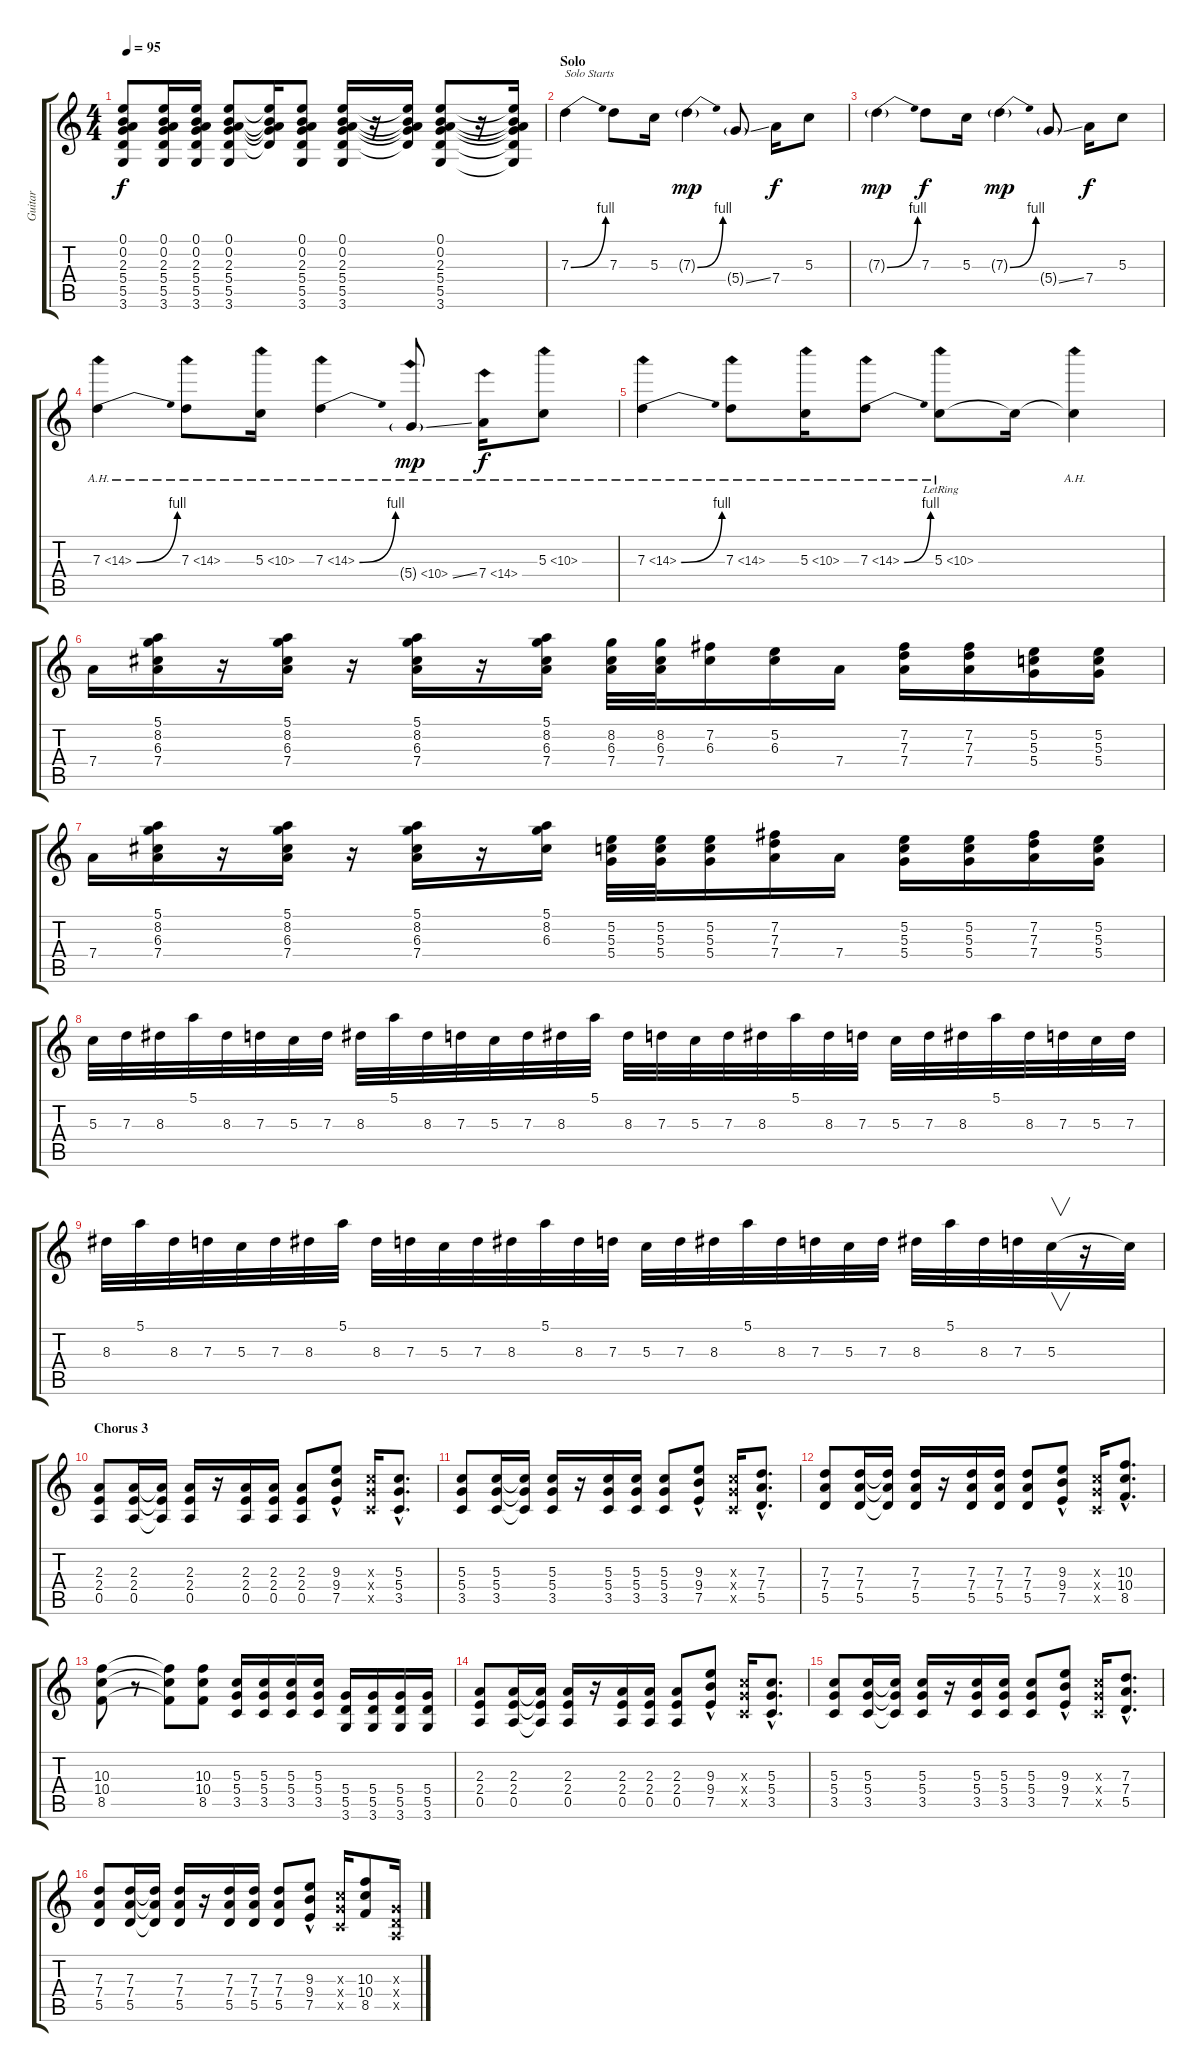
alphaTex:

\track ("Guitar" "Guitar") {instrument overdrivenguitar}
\staff {score tabs}
\tuning (E4 B3 G3 D3 A2 E2) {hide}
\ts (4 4)
\tempo 95
\clef g2
\ks c
(0.1 0.2 2.3 5.4 5.5 3.6).8{dy f} (0.1 0.2 2.3 5.4 5.5 3.6).16 (0.1 0.2 2.3 5.4 5.5 3.6).16 (0.1 0.2 2.3 5.4 5.5 3.6).8 (0.1{t} 0.2{t} 2.3{t} 5.4{t} 5.5{t}).16 (0.1 0.2 2.3 5.4 5.5 3.6).8 (0.1 0.2 2.3 5.4 5.5 3.6).16 r.16 (0.1{t} 0.2{t} 2.3{t} 5.4{t} 5.5{t}).16 (0.1 0.2 2.3 5.4 5.5 3.6).8 r.16 (0.1{t} 0.2{t} 2.3{t} 5.4{t} 5.5{t} 3.6{t}).16 |
\section ("" "Solo")
7.3{be (bend 0 0 60 4)}.4{txt "Solo Starts" volume 16 instrument distortionguitar} 7.3.8 5.3.16 7.3{be (bend 0 0 60 4) g}.4{dy mp} 5.4{ss g}.8 7.4.16{dy f} 5.3.8 |
7.3{be (bend 0 0 60 4) g}.4{dy mp} 7.3.8{dy f} 5.3.16 7.3{be (bend 0 0 60 4) g}.4{dy mp} 5.4{ss g}.8 7.4.16{dy f} 5.3.8 |
7.3{be (bend 0 0 60 4) ah 7}.4 7.3{ah 7}.8 5.3{ah 5}.16 7.3{be (bend 0 0 60 4) ah 7}.4 5.4{ah 5 ss g}.8{dy mp} 7.4{ah 7}.16{dy f} 5.3{ah 5}.8 |
7.3{be (bend 0 0 60 4) ah 7}.4 7.3{ah 7}.8 5.3{ah 5}.16 7.3{be (bend 0 0 60 4) ah 7}.8 5.3{ah 5 lr}.8 5.3{t}.16 5.3{ah 5 t}.4 |
7.4.16 (5.1 8.2 6.3 7.4).16 r.16 (5.1 8.2 6.3 7.4).16 r.16 (5.1 8.2 6.3 7.4).16 r.16 (5.1 8.2 6.3 7.4).16 (8.2 6.3 7.4).32 (8.2 6.3 7.4).32 (7.2 6.3).16 (5.2 6.3).16 7.4.16 (7.2 7.3 7.4).16 (7.2 7.3 7.4).16 (5.2 5.3 5.4).16 (5.2 5.3 5.4).16 |
7.4.16 (5.1 8.2 6.3 7.4).16 r.16 (5.1 8.2 6.3 7.4).16 r.16 (5.1 8.2 6.3 7.4).16 r.16 (5.1 8.2 6.3).16 (5.2 5.3 5.4).32 (5.2 5.3 5.4).32 (5.2 5.3 5.4).16 (7.2 7.3 7.4).16 7.4.16 (5.2 5.3 5.4).16 (5.2 5.3 5.4).16 (7.2 7.3 7.4).16 (5.2 5.3 5.4).16 |
5.3.32 7.3.32 8.3.32 5.1.32 8.3.32 7.3.32 5.3.32 7.3.32 8.3.32 5.1.32 8.3.32 7.3.32 5.3.32 7.3.32 8.3.32 5.1.32 8.3.32 7.3.32 5.3.32 7.3.32 8.3.32 5.1.32 8.3.32 7.3.32 5.3.32 7.3.32 8.3.32 5.1.32 8.3.32 7.3.32 5.3.32 7.3.32 |
8.3.32 5.1.32 8.3.32 7.3.32 5.3.32 7.3.32 8.3.32 5.1.32 8.3.32 7.3.32 5.3.32 7.3.32 8.3.32 5.1.32 8.3.32 7.3.32 5.3.32 7.3.32 8.3.32 5.1.32 8.3.32 7.3.32 5.3.32 7.3.32 8.3.32 5.1.32 8.3.32 7.3.32 5.3.32{v} r.16 5.3{t}.32 |
\section ("" "Chorus 3")
(2.3 2.4 0.5).8{volume 12 instrument overdrivenguitar} (2.3 2.4 0.5).16 (2.3{t} 2.4{t} 0.5{t}).16 (2.3 2.4 0.5).16 r.16 (2.3 2.4 0.5).16 (2.3 2.4 0.5).16 (2.3 2.4 0.5).8 (9.3 9.4 7.5{hac}).8 (5.3{x} 5.4{x} 3.5{x}).16 (5.3{hac} 5.4{hac} 3.5{hac}).8{d} |
(5.3 5.4 3.5).8 (5.3 5.4 3.5).16 (5.3{t} 5.4{t} 3.5{t}).16 (5.3 5.4 3.5).16 r.16 (5.3 5.4 3.5).16 (5.3 5.4 3.5).16 (5.3 5.4 3.5).8 (9.3 9.4 7.5{hac}).8 (5.3{x} 5.4{x} 3.5{x}).16 (7.3{hac} 7.4{hac} 5.5{hac}).8{d} |
(7.3 7.4 5.5).8 (7.3 7.4 5.5).16 (7.3{t} 7.4{t} 5.5{t}).16 (7.3 7.4 5.5).16 r.16 (7.3 7.4 5.5).16 (7.3 7.4 5.5).16 (7.3 7.4 5.5).8 (9.3 9.4 7.5{hac}).8 (5.3{x} 5.4{x} 3.5{x}).16 (10.3{hac} 10.4{hac} 8.5{hac}).8{d} |
(10.3 10.4 8.5).8 r.8 (10.3{t} 10.4{t} 8.5{t}).8 (10.3 10.4 8.5).8 (5.3 5.4 3.5).16 (5.3 5.4 3.5).16 (5.3 5.4 3.5).16 (5.3 5.4 3.5).16 (5.4 5.5 3.6).16 (5.4 5.5 3.6).16 (5.4 5.5 3.6).16 (5.4 5.5 3.6).16 |
(2.3 2.4 0.5).8 (2.3 2.4 0.5).16 (2.3{t} 2.4{t} 0.5{t}).16 (2.3 2.4 0.5).16 r.16 (2.3 2.4 0.5).16 (2.3 2.4 0.5).16 (2.3 2.4 0.5).8 (9.3 9.4 7.5{hac}).8 (5.3{x} 5.4{x} 3.5{x}).16 (5.3{hac} 5.4{hac} 3.5{hac}).8{d} |
(5.3 5.4 3.5).8 (5.3 5.4 3.5).16 (5.3{t} 5.4{t} 3.5{t}).16 (5.3 5.4 3.5).16 r.16 (5.3 5.4 3.5).16 (5.3 5.4 3.5).16 (5.3 5.4 3.5).8 (9.3 9.4 7.5{hac}).8 (5.3{x} 5.4{x} 3.5{x}).16 (7.3{hac} 7.4{hac} 5.5{hac}).8{d} |
(7.3 7.4 5.5).8 (7.3 7.4 5.5).16 (7.3{t} 7.4{t} 5.5{t}).16 (7.3 7.4 5.5).16 r.16 (7.3 7.4 5.5).16 (7.3 7.4 5.5).16 (7.3 7.4 5.5).8 (9.3 9.4 7.5{hac}).8 (5.3{x} 5.4{x} 3.5{x}).16 (10.3 10.4 8.5).8 (0.3{x} 0.4{x} 0.5{x}).16
